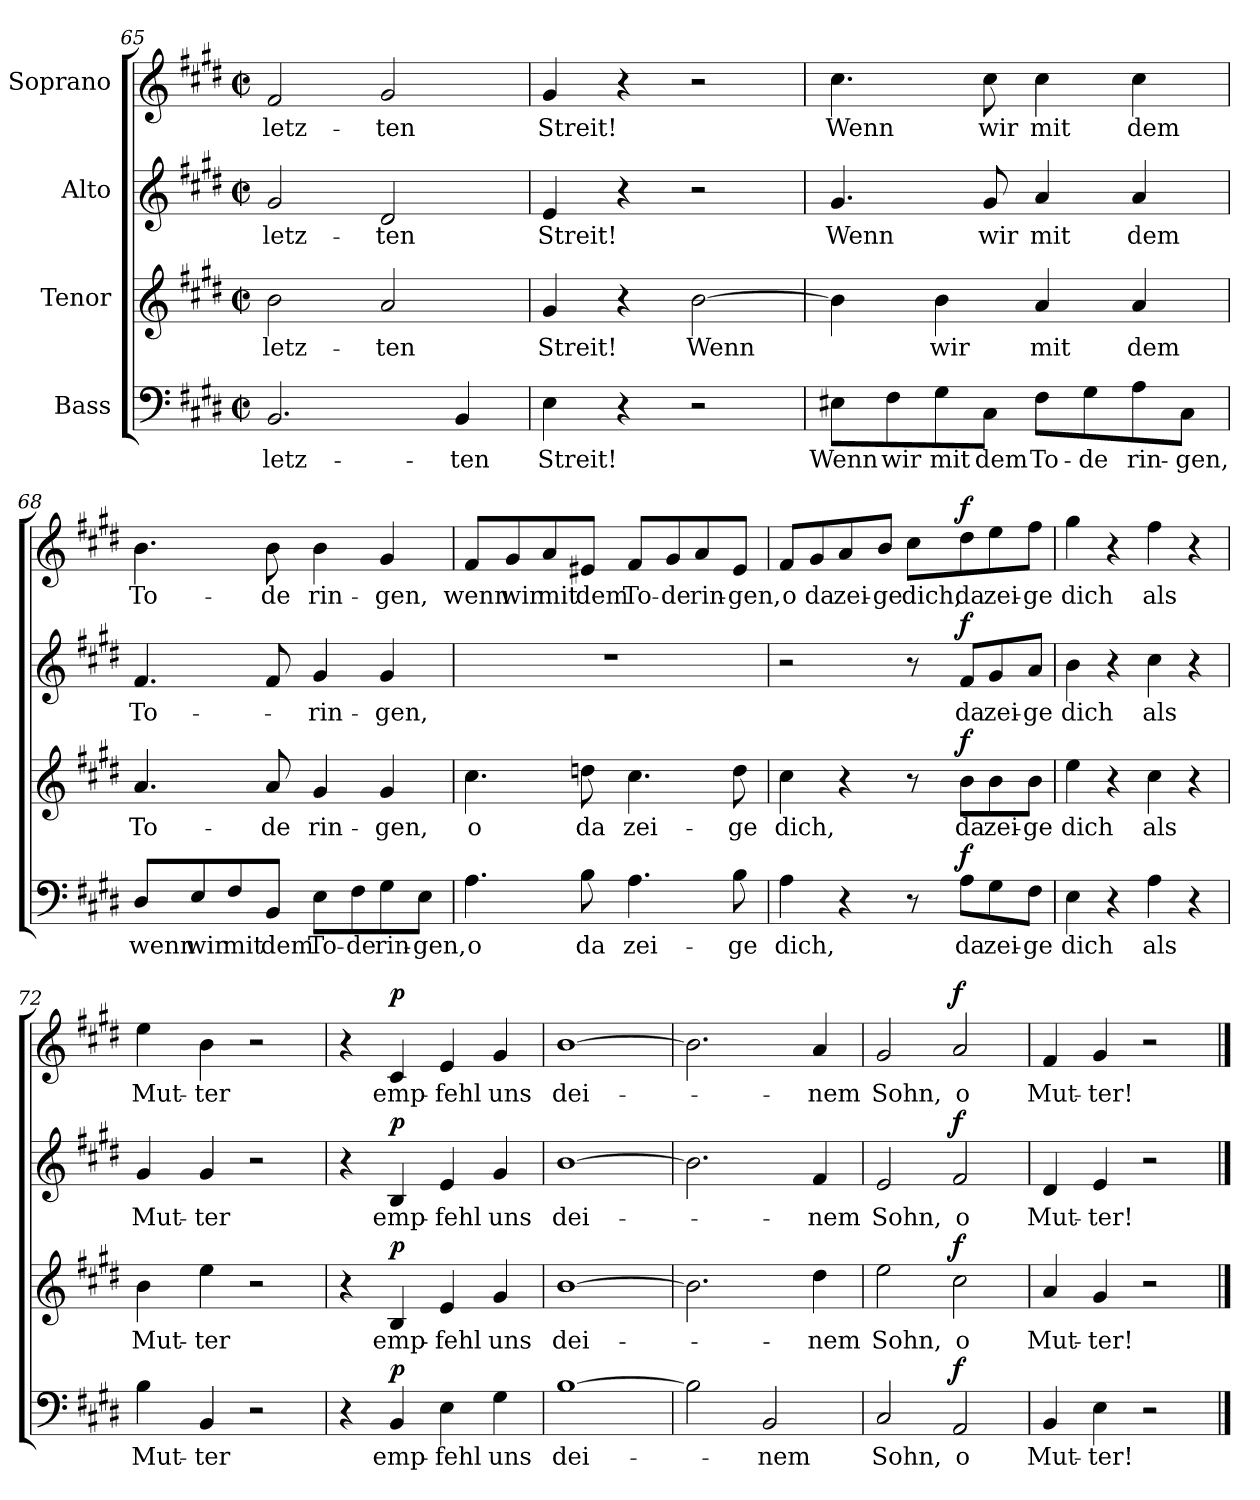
**kern	**text	**dynam	**kern	**text	**dynam	**kern	**text	**dynam	**kern	**text	**dynam
*part4	*part4	*part4	*part3	*part3	*part3	*part2	*part2	*part2	*part1	*part1	*part1
*staff4	*staff4	*staff4	*staff3	*staff3	*staff3	*staff2	*staff2	*staff2	*staff1	*staff1	*staff1
*I"Bass	*	*	*I"Tenor	*	*	*I"Alto	*	*	*I"Soprano	*	*
!!LO:PB:g=z
*clefF4	*	*	*clefG2	*	*	*clefG2	*	*	*clefG2	*	*
*k[f#c#g#d#]	*	*	*k[f#c#g#d#]	*	*	*k[f#c#g#d#]	*	*	*k[f#c#g#d#]	*	*
*E:	*	*	*E:	*	*	*E:	*	*	*E:	*	*
*M2/2	*	*	*M2/2	*	*	*M2/2	*	*	*M2/2	*	*
*met(c|)	*	*	*met(c|)	*	*	*met(c|)	*	*	*met(c|)	*	*
=65	=65	=65	=65	=65	=65	=65	=65	=65	=65	=65	=65
!	!LO:LY:b	!	!	!LO:LY:b	!	!	!LO:LY:b	!	!	!LO:LY:b	!
2.BB/	letz-	.	2b\	letz-	.	2g#/	letz-	.	2f#/	letz-	.
!	!	!	!	!LO:LY:b	!	!	!LO:LY:b	!	!	!LO:LY:b	!
.	.	.	2a/	-ten	.	2d#/	-ten	.	2g#/	-ten	.
!	!LO:LY:b	!	!	!	!	!	!	!	!	!	!
4BB/	-ten	.	.	.	.	.	.	.	.	.	.
=66	=66	=66	=66	=66	=66	=66	=66	=66	=66	=66	=66
!	!LO:LY:b	!	!	!LO:LY:b	!	!	!LO:LY:b	!	!	!LO:LY:b	!
4E\	Streit!	.	4g#/	Streit!	.	4e/	Streit!	.	4g#/	Streit!	.
4r	.	.	4r	.	.	4r	.	.	4r	.	.
!	!	!	!	!LO:LY:b	!	!	!	!	!	!	!
2r	.	.	[2b\	Wenn	.	2r	.	.	2r	.	.
=67	=67	=67	=67	=67	=67	=67	=67	=67	=67	=67	=67
!	!LO:LY:b	!	!	!	!	!	!LO:LY:b	!	!	!LO:LY:b	!
8E#X\L	Wenn	.	4b\]	.	.	4.g#/	Wenn	.	4.cc#\	Wenn	.
!	!LO:LY:b	!	!	!	!	!	!	!	!	!	!
8F#\	wir	.	.	.	.	.	.	.	.	.	.
!	!LO:LY:b	!	!	!LO:LY:b	!	!	!	!	!	!	!
8G#\	mit	.	4b\	wir	.	.	.	.	.	.	.
!	!LO:LY:b	!	!	!	!	!	!LO:LY:b	!	!	!LO:LY:b	!
8C#\J	dem	.	.	.	.	8g#/	wir	.	8cc#\	wir	.
!	!LO:LY:b	!	!	!LO:LY:b	!	!	!LO:LY:b	!	!	!LO:LY:b	!
8F#\L	To-	.	4a/	mit	.	4a/	mit	.	4cc#\	mit	.
!	!LO:LY:b	!	!	!	!	!	!	!	!	!	!
8G#\	-de	.	.	.	.	.	.	.	.	.	.
!	!LO:LY:b	!	!	!LO:LY:b	!	!	!LO:LY:b	!	!	!LO:LY:b	!
8A\	rin-	.	4a/	dem	.	4a/	dem	.	4cc#\	dem	.
!	!LO:LY:b	!	!	!	!	!	!	!	!	!	!
8C#\J	-gen,	.	.	.	.	.	.	.	.	.	.
=68	=68	=68	=68	=68	=68	=68	=68	=68	=68	=68	=68
!	!LO:LY:b	!	!	!LO:LY:b	!	!	!LO:LY:b	!	!	!LO:LY:b	!
8D#/L	wenn	.	4.a/	To-	.	4.f#/	To-	.	4.b\	To-	.
!	!LO:LY:b	!	!	!	!	!	!	!	!	!	!
8E/	wir	.	.	.	.	.	.	.	.	.	.
!	!LO:LY:b	!	!	!	!	!	!	!	!	!	!
8F#/	mit	.	.	.	.	.	.	.	.	.	.
!	!LO:LY:b	!	!	!LO:LY:b	!	!	!	!	!	!LO:LY:b	!
8BB/J	dem	.	8a/	-de	.	8f#/	.	.	8b\	-de	.
!	!LO:LY:b	!	!	!LO:LY:b	!	!	!LO:LY:b	!	!	!LO:LY:b	!
8E\L	To-	.	4g#/	rin-	.	4g#/	-rin-	.	4b\	rin-	.
!	!LO:LY:b	!	!	!	!	!	!	!	!	!	!
8F#\	-de	.	.	.	.	.	.	.	.	.	.
!	!LO:LY:b	!	!	!LO:LY:b	!	!	!LO:LY:b	!	!	!LO:LY:b	!
8G#\	rin-	.	4g#/	-gen,	.	4g#/	-gen,	.	4g#/	-gen,	.
!	!LO:LY:b	!	!	!	!	!	!	!	!	!	!
8E\J	-gen,	.	.	.	.	.	.	.	.	.	.
!!LO:LB:g=z
=69	=69	=69	=69	=69	=69	=69	=69	=69	=69	=69	=69
!	!LO:LY:b	!	!	!LO:LY:b	!	!	!	!	!	!LO:LY:b	!
4.A\	o	.	4.cc#\	o	.	1r	.	.	8f#/L	wenn	.
!	!	!	!	!	!	!	!	!	!	!LO:LY:b	!
.	.	.	.	.	.	.	.	.	8g#/	wir	.
!	!	!	!	!	!	!	!	!	!	!LO:LY:b	!
.	.	.	.	.	.	.	.	.	8a/	mit	.
!	!LO:LY:b	!	!	!LO:LY:b	!	!	!	!	!	!LO:LY:b	!
8B\	da	.	8ddn\	da	.	.	.	.	8e#X/J	dem	.
!	!LO:LY:b	!	!	!LO:LY:b	!	!	!	!	!	!LO:LY:b	!
4.A\	zei-	.	4.cc#\	zei-	.	.	.	.	8f#/L	To-	.
!	!	!	!	!	!	!	!	!	!	!LO:LY:b	!
.	.	.	.	.	.	.	.	.	8g#/	-de	.
!	!	!	!	!	!	!	!	!	!	!LO:LY:b	!
.	.	.	.	.	.	.	.	.	8a/	rin-	.
!	!LO:LY:b	!	!	!LO:LY:b	!	!	!	!	!	!LO:LY:b	!
8B\	-ge	.	8dd\	-ge	.	.	.	.	8e#/J	-gen,	.
=70	=70	=70	=70	=70	=70	=70	=70	=70	=70	=70	=70
!	!LO:LY:b	!	!	!LO:LY:b	!	!	!	!	!	!LO:LY:b	!
4A\	dich,	.	4cc#\	dich,	.	2r	.	.	8f#/L	o	.
!	!	!	!	!	!	!	!	!	!	!LO:LY:b	!
.	.	.	.	.	.	.	.	.	8g#/	da	.
!	!	!	!	!	!	!	!	!	!	!LO:LY:b	!
4r	.	.	4r	.	.	.	.	.	8a/	zei-	.
!	!	!	!	!	!	!	!	!	!	!LO:LY:b	!
.	.	.	.	.	.	.	.	.	8b/J	-ge	.
!	!	!	!	!	!	!	!	!	!	!LO:LY:b	!
8r	.	.	8r	.	.	8r	.	.	8cc#\L	dich,	.
!	!LO:LY:b	!LO:DY:a	!	!LO:LY:b	!LO:DY:a	!	!LO:LY:b	!LO:DY:a	!	!LO:LY:b	!LO:DY:a
8A\L	da	f	8b\L	da	f	8f#/L	da	f	8dd#\	da	f
!	!LO:LY:b	!	!	!LO:LY:b	!	!	!LO:LY:b	!	!	!LO:LY:b	!
8G#\	zei-	.	8b\	zei-	.	8g#/	zei-	.	8ee\	zei-	.
!	!LO:LY:b	!	!	!LO:LY:b	!	!	!LO:LY:b	!	!	!LO:LY:b	!
8F#\J	-ge	.	8b\J	-ge	.	8a/J	-ge	.	8ff#\J	-ge	.
=71	=71	=71	=71	=71	=71	=71	=71	=71	=71	=71	=71
!	!LO:LY:b	!	!	!LO:LY:b	!	!	!LO:LY:b	!	!	!LO:LY:b	!
4E\	dich	.	4ee\	dich	.	4b\	dich	.	4gg#\	dich	.
4r	.	.	4r	.	.	4r	.	.	4r	.	.
!	!LO:LY:b	!	!	!LO:LY:b	!	!	!LO:LY:b	!	!	!LO:LY:b	!
4A\	als	.	4cc#\	als	.	4cc#\	als	.	4ff#\	als	.
4r	.	.	4r	.	.	4r	.	.	4r	.	.
=72	=72	=72	=72	=72	=72	=72	=72	=72	=72	=72	=72
!	!LO:LY:b	!	!	!LO:LY:b	!	!	!LO:LY:b	!	!	!LO:LY:b	!
4B\	Mut-	.	4b\	Mut-	.	4g#/	Mut-	.	4ee\	Mut-	.
!	!LO:LY:b	!	!	!LO:LY:b	!	!	!LO:LY:b	!	!	!LO:LY:b	!
4BB/	-ter	.	4ee\	-ter	.	4g#/	-ter	.	4b\	-ter	.
2r	.	.	2r	.	.	2r	.	.	2r	.	.
!!LO:PB:g=z
=73	=73	=73	=73	=73	=73	=73	=73	=73	=73	=73	=73
4r	.	.	4r	.	.	4r	.	.	4r	.	.
!	!LO:LY:b	!LO:DY:a	!	!LO:LY:b	!LO:DY:a	!	!LO:LY:b	!LO:DY:a	!	!LO:LY:b	!LO:DY:a
4BB/	emp-	p	4B/	emp-	p	4B/	emp-	p	4c#/	emp-	p
!	!LO:LY:b	!	!	!LO:LY:b	!	!	!LO:LY:b	!	!	!LO:LY:b	!
4E\	-fehl	.	4e/	-fehl	.	4e/	-fehl	.	4e/	-fehl	.
!	!LO:LY:b	!	!	!LO:LY:b	!	!	!LO:LY:b	!	!	!LO:LY:b	!
4G#\	uns	.	4g#/	uns	.	4g#/	uns	.	4g#/	uns	.
=74	=74	=74	=74	=74	=74	=74	=74	=74	=74	=74	=74
!	!LO:LY:b	!	!	!LO:LY:b	!	!	!LO:LY:b	!	!	!LO:LY:b	!
[1B	dei-	.	[1b	dei-	.	[1b	dei-	.	[1b	dei-	.
=75	=75	=75	=75	=75	=75	=75	=75	=75	=75	=75	=75
2B\]	.	.	2.b\]	.	.	2.b\]	.	.	2.b\]	.	.
!	!LO:LY:b	!	!	!	!	!	!	!	!	!	!
2BB/	-nem	.	.	.	.	.	.	.	.	.	.
!	!	!	!	!LO:LY:b	!	!	!LO:LY:b	!	!	!LO:LY:b	!
.	.	.	4dd#\	-nem	.	4f#/	-nem	.	4a/	-nem	.
=76	=76	=76	=76	=76	=76	=76	=76	=76	=76	=76	=76
!	!LO:LY:b	!	!	!LO:LY:b	!	!	!LO:LY:b	!	!	!LO:LY:b	!
2C#/	Sohn,	.	2ee\	Sohn,	.	2e/	Sohn,	.	2g#/	Sohn,	.
!	!LO:LY:b	!LO:DY:a	!	!LO:LY:b	!LO:DY:a	!	!LO:LY:b	!LO:DY:a	!	!LO:LY:b	!LO:DY:a
2AA/	o	f	2cc#\	o	f	2f#/	o	f	2a/	o	f
=77	=77	=77	=77	=77	=77	=77	=77	=77	=77	=77	=77
!	!LO:LY:b	!	!	!LO:LY:b	!	!	!LO:LY:b	!	!	!LO:LY:b	!
4BB/	Mut-	.	4a/	Mut-	.	4d#/	Mut-	.	4f#/	Mut-	.
!	!LO:LY:b	!	!	!LO:LY:b	!	!	!LO:LY:b	!	!	!LO:LY:b	!
4E\	-ter!	.	4g#/	-ter!	.	4e/	-ter!	.	4g#/	-ter!	.
2r	.	.	2r	.	.	2r	.	.	2r	.	.
==	==	==	==	==	==	==	==	==	==	==	==
*-	*-	*-	*-	*-	*-	*-	*-	*-	*-	*-	*-
